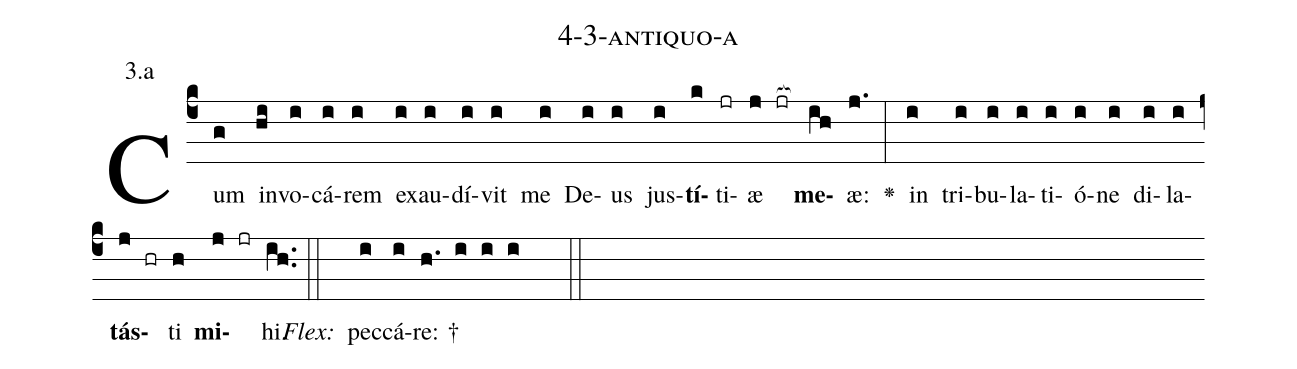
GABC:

name: 4-3-antiquo-a;
annotation: 3.a;
%%
(c4)Cum(g) in(hi)vo(i)cá(i)rem(i) ex(i)au(i)dí(i)vit(i) me(i) De(i)us(i) jus(i)<b>tí</b>(k)ti(jr)æ(j jr[ocb:1{]) <b>me</b>(ih[ocb:0}])æ:(j.) <v>\greheightstar</v>(:) in(i) tri(i)bu(i)la(i)ti(i)ó(i)ne(i) di(i)la(i)<b>tás</b>(j hr)ti(h) <b>mi</b>(j jr)hi.(ih..) (::)
<i>Flex:</i>()  pec(i)cá(i)re: †(h. i i i  ::)

%E(i) u(i) o(j) u(h) a(j) e.(ih..) (::)
